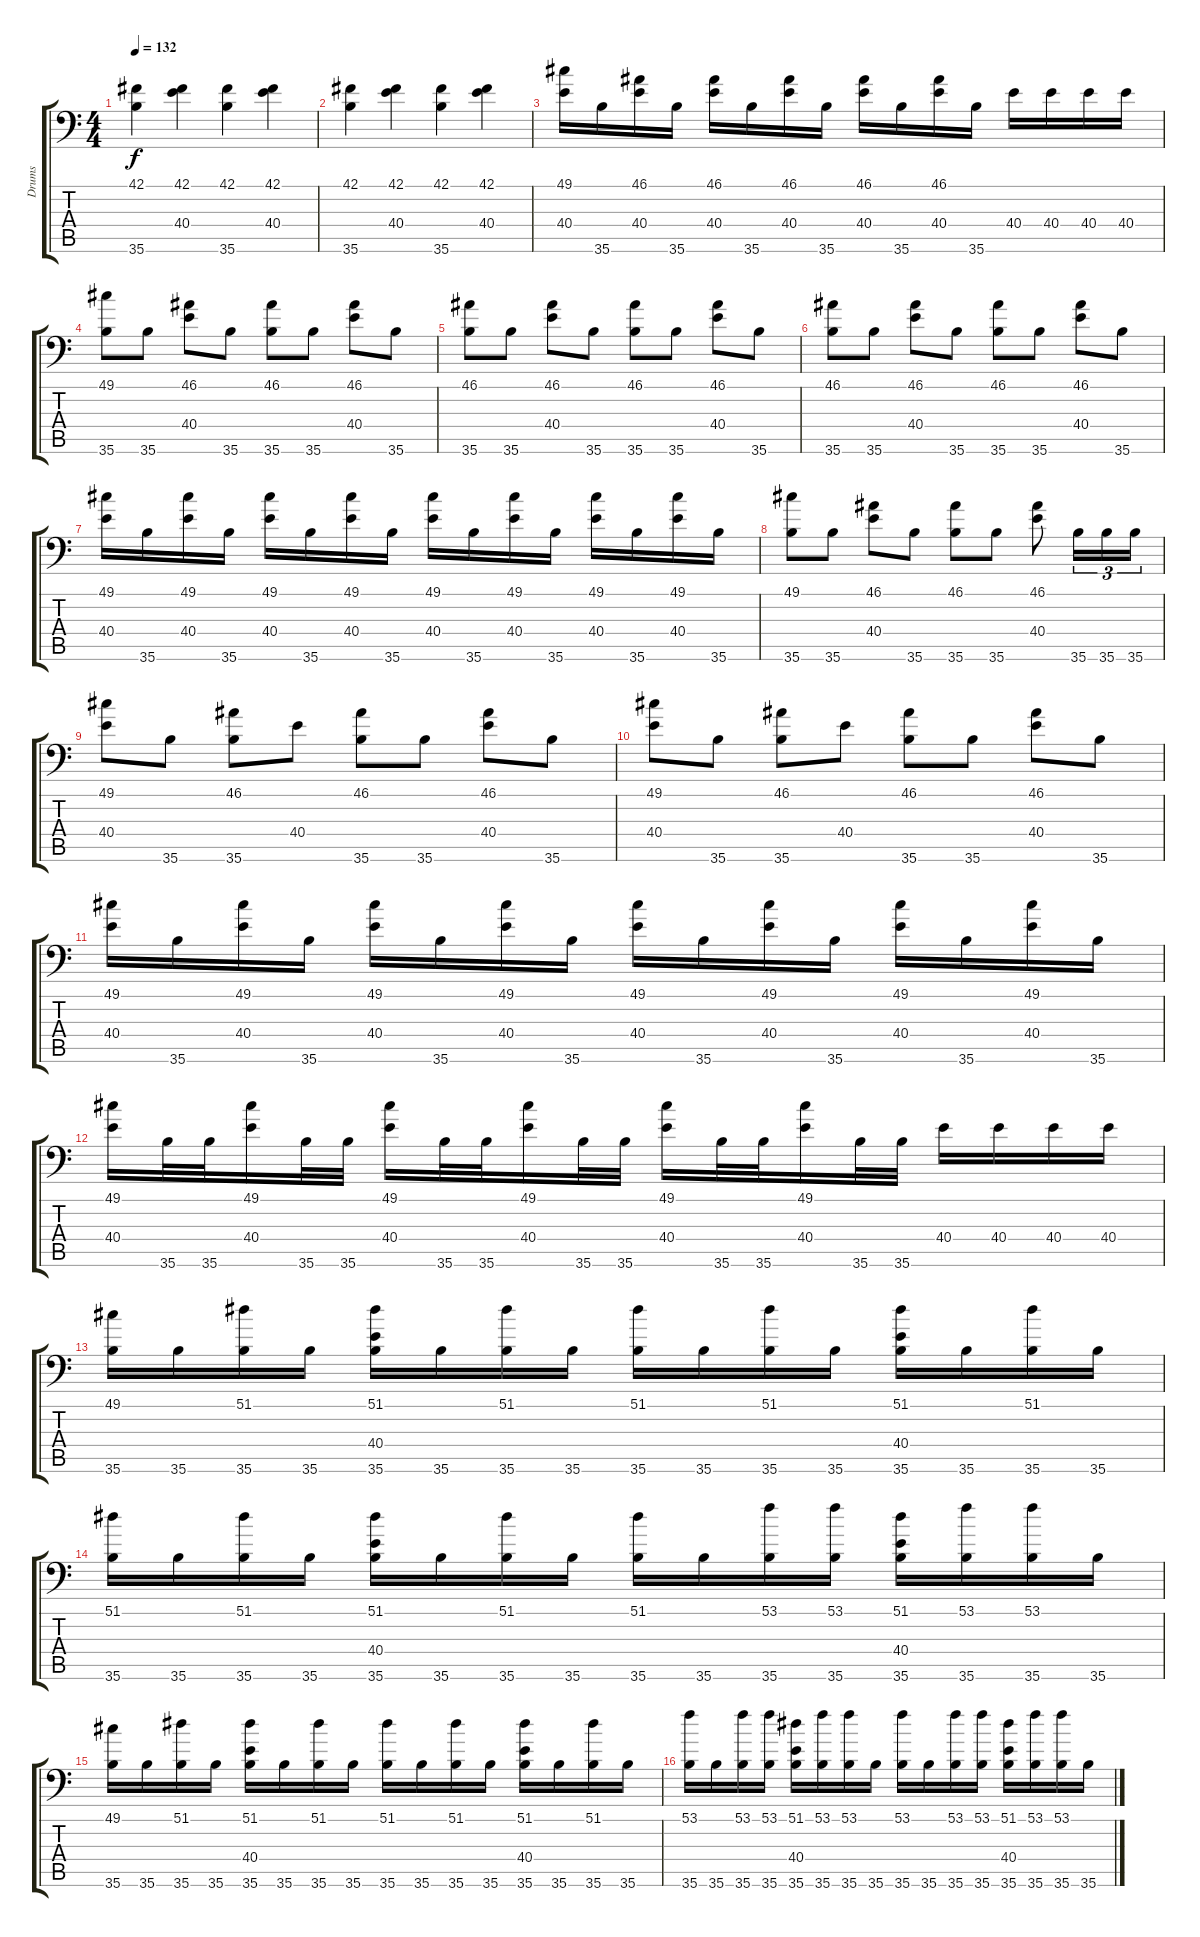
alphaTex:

\track ("Drums" "Drums") {instrument acousticgrandpiano}
\staff {score tabs}
\tuning (C-1 C-1 C-1 C-1 C-1 C-1) {hide}
\ts (4 4)
\tempo 132
\clef f4
\ks c
(42.1 35.6).4{dy f} (42.1 40.4).4 (42.1 35.6).4 (42.1 40.4).4 |
(42.1 35.6).4 (42.1 40.4).4 (42.1 35.6).4 (42.1 40.4).4 |
(49.1 40.4).16 35.6.16 (46.1 40.4).16 35.6.16 (46.1 40.4).16 35.6.16 (46.1 40.4).16 35.6.16 (46.1 40.4).16 35.6.16 (46.1 40.4).16 35.6.16 40.4.16 40.4.16 40.4.16 40.4.16 |
(49.1 35.6).8 35.6.8 (46.1 40.4).8 35.6.8 (46.1 35.6).8 35.6.8 (46.1 40.4).8 35.6.8 |
(46.1 35.6).8 35.6.8 (46.1 40.4).8 35.6.8 (46.1 35.6).8 35.6.8 (46.1 40.4).8 35.6.8 |
(46.1 35.6).8 35.6.8 (46.1 40.4).8 35.6.8 (46.1 35.6).8 35.6.8 (46.1 40.4).8 35.6.8 |
(49.1 40.4).16 35.6.16 (49.1 40.4).16 35.6.16 (49.1 40.4).16 35.6.16 (49.1 40.4).16 35.6.16 (49.1 40.4).16 35.6.16 (49.1 40.4).16 35.6.16 (49.1 40.4).16 35.6.16 (49.1 40.4).16 35.6.16 |
(49.1 35.6).8 35.6.8 (46.1 40.4).8 35.6.8 (46.1 35.6).8 35.6.8 (46.1 40.4).8 35.6.16{tu (3 2)} 35.6.16{tu (3 2)} 35.6.16{tu (3 2)} |
(49.1 40.4).8 35.6.8 (46.1 35.6).8 40.4.8 (46.1 35.6).8 35.6.8 (46.1 40.4).8 35.6.8 |
(49.1 40.4).8 35.6.8 (46.1 35.6).8 40.4.8 (46.1 35.6).8 35.6.8 (46.1 40.4).8 35.6.8 |
(49.1 40.4).16 35.6.16 (49.1 40.4).16 35.6.16 (49.1 40.4).16 35.6.16 (49.1 40.4).16 35.6.16 (49.1 40.4).16 35.6.16 (49.1 40.4).16 35.6.16 (49.1 40.4).16 35.6.16 (49.1 40.4).16 35.6.16 |
(49.1 40.4).16 35.6.32 35.6.32 (49.1 40.4).16 35.6.32 35.6.32 (49.1 40.4).16 35.6.32 35.6.32 (49.1 40.4).16 35.6.32 35.6.32 (49.1 40.4).16 35.6.32 35.6.32 (49.1 40.4).16 35.6.32 35.6.32 40.4.16 40.4.16 40.4.16 40.4.16 |
(49.1 35.6).16 35.6.16 (51.1 35.6).16 35.6.16 (51.1 40.4 35.6).16 35.6.16 (51.1 35.6).16 35.6.16 (51.1 35.6).16 35.6.16 (51.1 35.6).16 35.6.16 (51.1 40.4 35.6).16 35.6.16 (51.1 35.6).16 35.6.16 |
(51.1 35.6).16 35.6.16 (51.1 35.6).16 35.6.16 (51.1 40.4 35.6).16 35.6.16 (51.1 35.6).16 35.6.16 (51.1 35.6).16 35.6.16 (53.1 35.6).16 (53.1 35.6).16 (51.1 40.4 35.6).16 (53.1 35.6).16 (53.1 35.6).16 35.6.16 |
(49.1 35.6).16 35.6.16 (51.1 35.6).16 35.6.16 (51.1 40.4 35.6).16 35.6.16 (51.1 35.6).16 35.6.16 (51.1 35.6).16 35.6.16 (51.1 35.6).16 35.6.16 (51.1 40.4 35.6).16 35.6.16 (51.1 35.6).16 35.6.16 |
(53.1 35.6).16 35.6.16 (53.1 35.6).16 (53.1 35.6).16 (51.1 40.4 35.6).16 (53.1 35.6).16 (53.1 35.6).16 35.6.16 (53.1 35.6).16 35.6.16 (53.1 35.6).16 (53.1 35.6).16 (51.1 40.4 35.6).16 (53.1 35.6).16 (53.1 35.6).16 35.6.16
